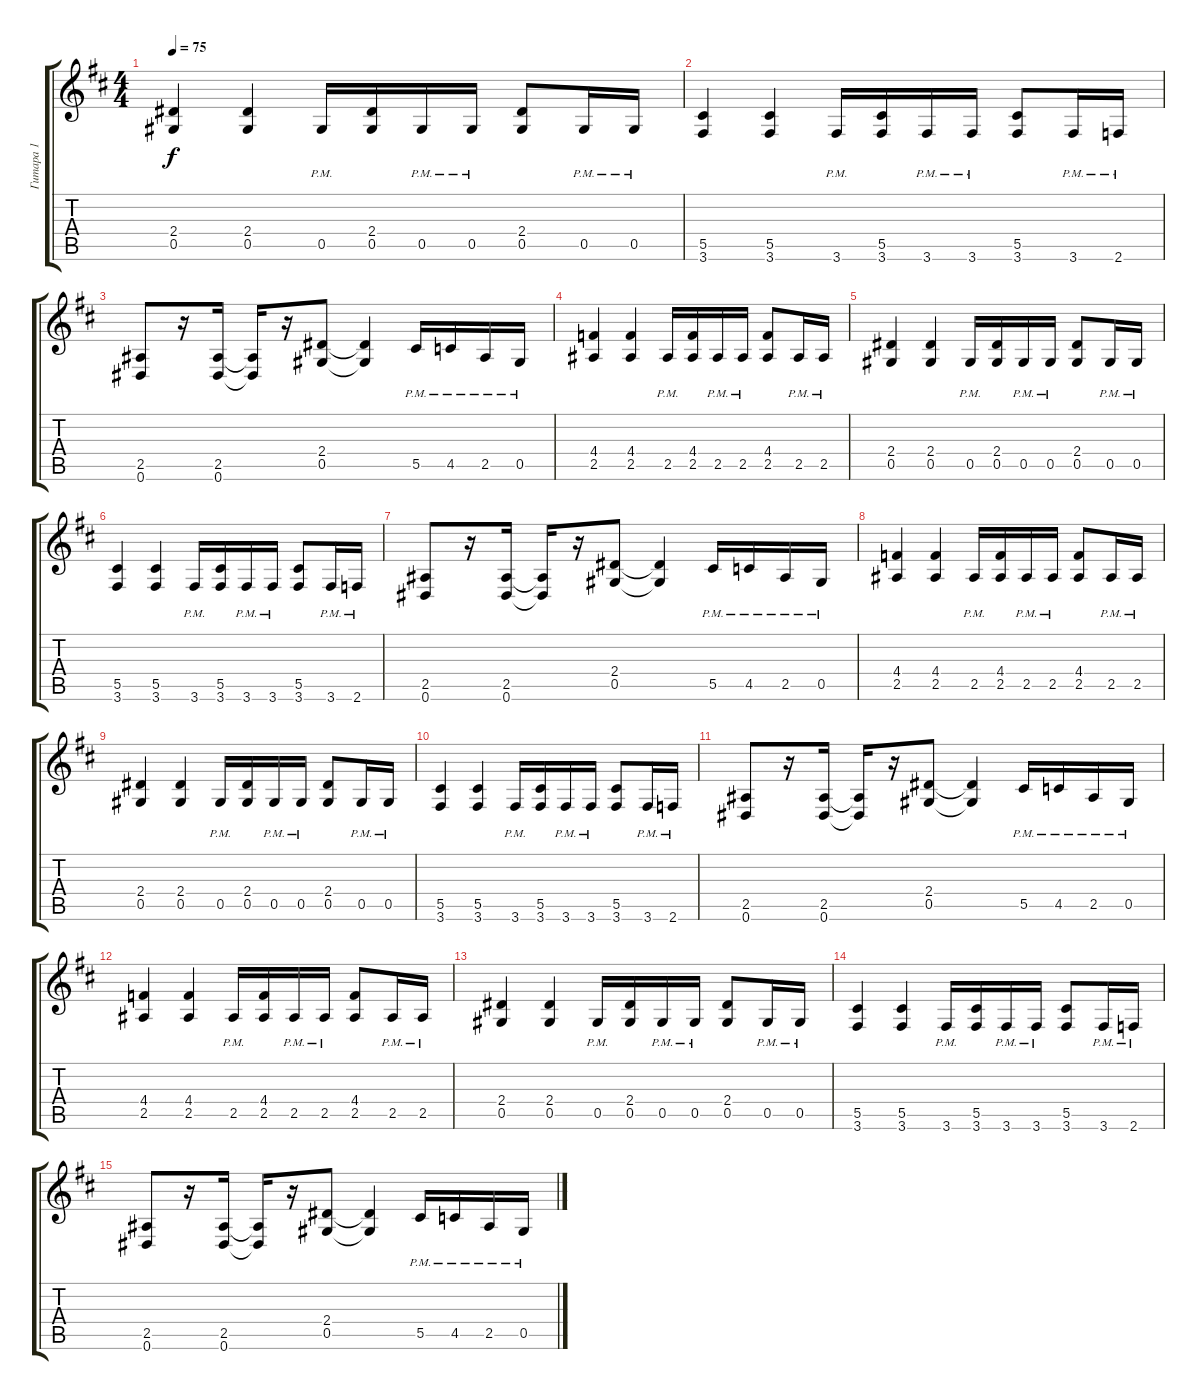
\track ("Гитара 1" "Гитара 1") {instrument distortionguitar}
\staff {score tabs}
\tuning (Eb4 Bb3 Gb3 Db3 Ab2 Eb2) {hide}
\ts (4 4)
\tempo 75
\clef g2
\ks bminor
(2.4 0.5).4{dy f} (2.4 0.5).4 0.5{pm}.16 (2.4 0.5).16 0.5{pm}.16 0.5{pm}.16 (2.4 0.5).8 0.5{pm}.16 0.5{pm}.16 |
(5.5 3.6).4 (5.5 3.6).4 3.6{pm}.16 (5.5 3.6).16 3.6{pm}.16 3.6{pm}.16 (5.5 3.6).8 3.6{pm}.16 2.6{pm}.16 |
(2.5 0.6).8 r.16 (2.5 0.6).16 (2.5{t} 0.6{t}).16 r.16 (2.4 0.5).8 (2.4{t} 0.5{t}).4 5.5{pm}.16 4.5{pm}.16 2.5{pm}.16 0.5{pm}.16 |
(4.4 2.5).4 (4.4 2.5).4 2.5{pm}.16 (4.4 2.5).16 2.5{pm}.16 2.5{pm}.16 (4.4 2.5).8 2.5{pm}.16 2.5{pm}.16 |
(2.4 0.5).4 (2.4 0.5).4 0.5{pm}.16 (2.4 0.5).16 0.5{pm}.16 0.5{pm}.16 (2.4 0.5).8 0.5{pm}.16 0.5{pm}.16 |
(5.5 3.6).4 (5.5 3.6).4 3.6{pm}.16 (5.5 3.6).16 3.6{pm}.16 3.6{pm}.16 (5.5 3.6).8 3.6{pm}.16 2.6{pm}.16 |
(2.5 0.6).8 r.16 (2.5 0.6).16 (2.5{t} 0.6{t}).16 r.16 (2.4 0.5).8 (2.4{t} 0.5{t}).4 5.5{pm}.16 4.5{pm}.16 2.5{pm}.16 0.5{pm}.16 |
(4.4 2.5).4 (4.4 2.5).4 2.5{pm}.16 (4.4 2.5).16 2.5{pm}.16 2.5{pm}.16 (4.4 2.5).8 2.5{pm}.16 2.5{pm}.16 |
(2.4 0.5).4 (2.4 0.5).4 0.5{pm}.16 (2.4 0.5).16 0.5{pm}.16 0.5{pm}.16 (2.4 0.5).8 0.5{pm}.16 0.5{pm}.16 |
(5.5 3.6).4 (5.5 3.6).4 3.6{pm}.16 (5.5 3.6).16 3.6{pm}.16 3.6{pm}.16 (5.5 3.6).8 3.6{pm}.16 2.6{pm}.16 |
(2.5 0.6).8 r.16 (2.5 0.6).16 (2.5{t} 0.6{t}).16 r.16 (2.4 0.5).8 (2.4{t} 0.5{t}).4 5.5{pm}.16 4.5{pm}.16 2.5{pm}.16 0.5{pm}.16 |
(4.4 2.5).4 (4.4 2.5).4 2.5{pm}.16 (4.4 2.5).16 2.5{pm}.16 2.5{pm}.16 (4.4 2.5).8 2.5{pm}.16 2.5{pm}.16 |
(2.4 0.5).4 (2.4 0.5).4 0.5{pm}.16 (2.4 0.5).16 0.5{pm}.16 0.5{pm}.16 (2.4 0.5).8 0.5{pm}.16 0.5{pm}.16 |
(5.5 3.6).4 (5.5 3.6).4 3.6{pm}.16 (5.5 3.6).16 3.6{pm}.16 3.6{pm}.16 (5.5 3.6).8 3.6{pm}.16 2.6{pm}.16 |
(2.5 0.6).8 r.16 (2.5 0.6).16 (2.5{t} 0.6{t}).16 r.16 (2.4 0.5).8 (2.4{t} 0.5{t}).4 5.5{pm}.16 4.5{pm}.16 2.5{pm}.16 0.5{pm}.16
